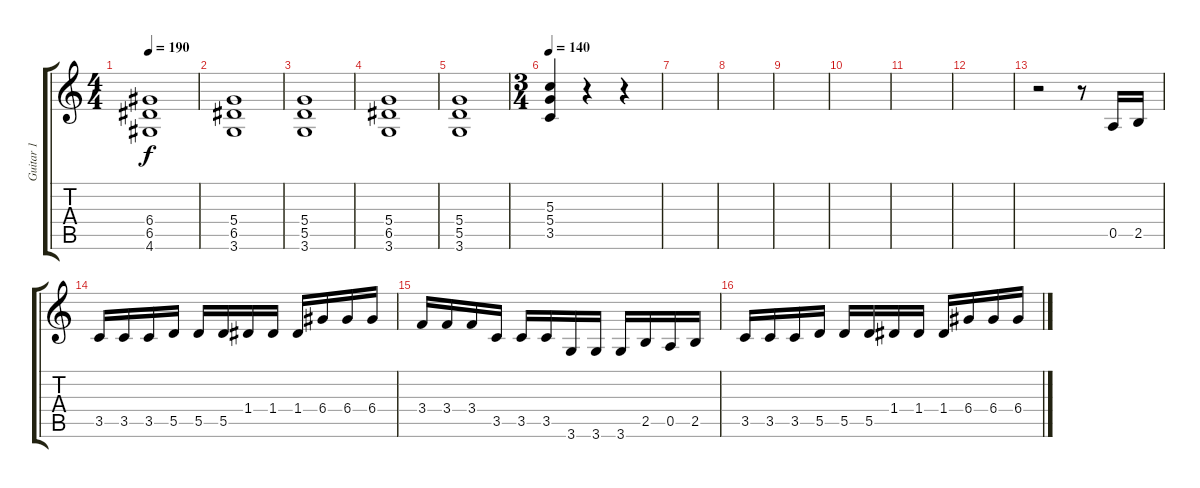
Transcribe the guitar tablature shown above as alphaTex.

\track ("Guitar 1" "Guitar 1") {instrument distortionguitar}
\staff {score tabs}
\tuning (E4 B3 G3 D3 A2 E2) {hide}
\ts (4 4)
\tempo 190
\clef g2
\ks c
(6.4{t} 6.5{t} 4.6{t}).1{dy f} |
(5.4 6.5 3.6).1 |
(5.4 5.5 3.6).1 |
(5.4 6.5 3.6).1 |
(5.4 5.5 3.6).1 |
\ts (3 4)
\tempo 140
(5.3 5.4 3.5).4 r.4 r.4 |
|
|
|
|
|
|
r.2 r.8 0.5.16 2.5.16 |
3.5.16 3.5.16 3.5.16 5.5.16 5.5.16 5.5.16 1.4.16 1.4.16 1.4.16 6.4.16 6.4.16 6.4.16 |
3.4.16 3.4.16 3.4.16 3.5.16 3.5.16 3.5.16 3.6.16 3.6.16 3.6.16 2.5.16 0.5.16 2.5.16 |
3.5.16 3.5.16 3.5.16 5.5.16 5.5.16 5.5.16 1.4.16 1.4.16 1.4.16 6.4.16 6.4.16 6.4.16
